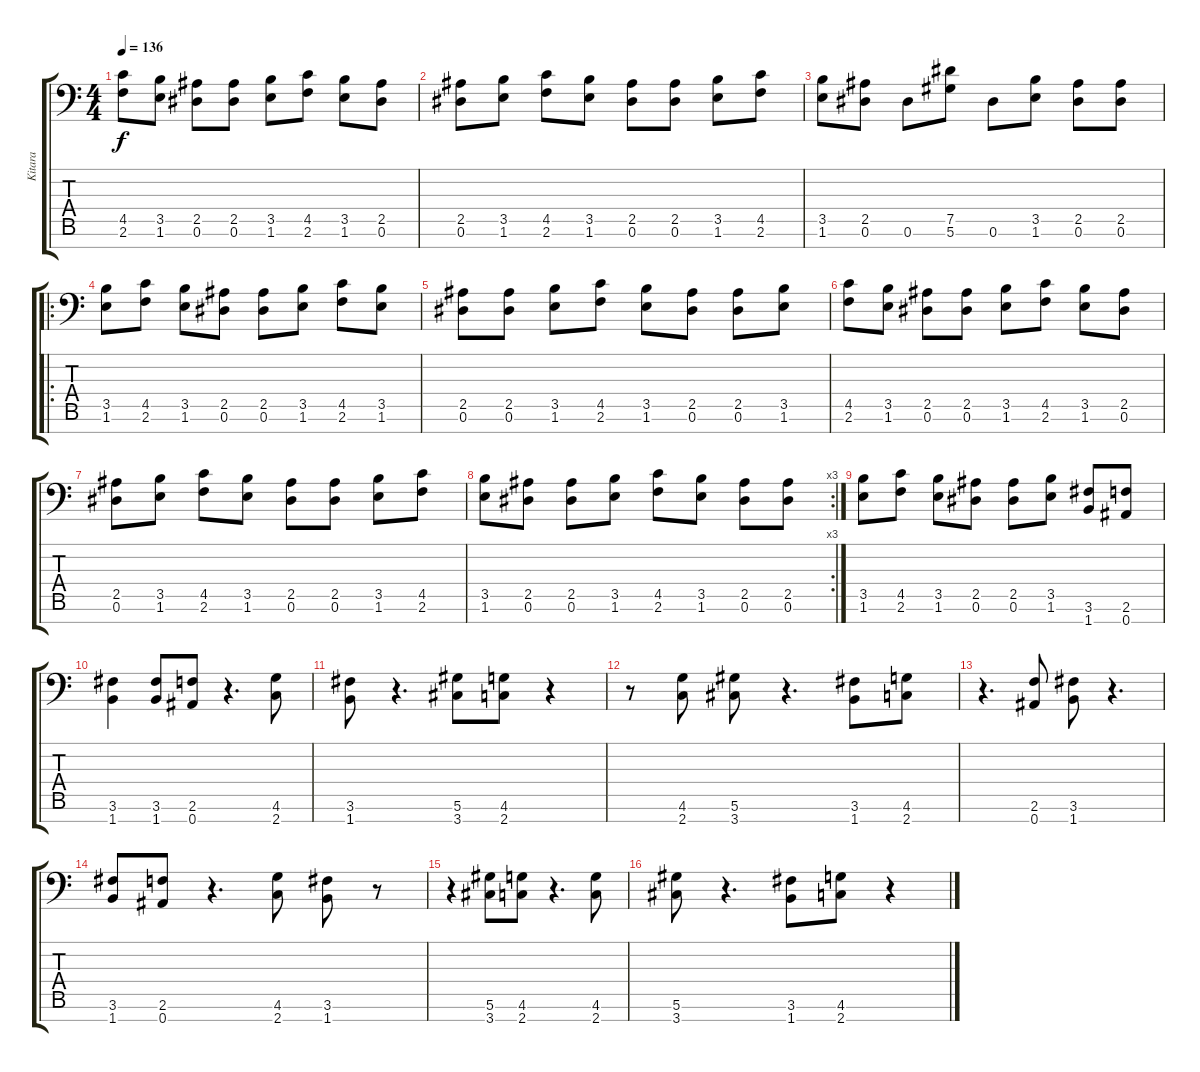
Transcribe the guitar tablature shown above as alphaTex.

\track ("Kitara" "Kitara") {instrument distortionguitar}
\staff {score tabs}
\tuning (Eb4 Bb3 Gb3 Db3 Ab2 Eb2 Bb1) {hide}
\ts (4 4)
\tempo 136
\clef f4
\ks c
(4.5 2.6).8{dy f} (3.5 1.6).8 (2.5 0.6).8 (2.5 0.6).8 (3.5 1.6).8 (4.5 2.6).8 (3.5 1.6).8 (2.5 0.6).8 |
(2.5 0.6).8 (3.5 1.6).8 (4.5 2.6).8 (3.5 1.6).8 (2.5 0.6).8 (2.5 0.6).8 (3.5 1.6).8 (4.5 2.6).8 |
(3.5 1.6).8 (2.5 0.6).8 0.6.8 (7.5 5.6).8 0.6.8 (3.5 1.6).8 (2.5 0.6).8 (2.5 0.6).8 |
\ro
(3.5 1.6).8 (4.5 2.6).8 (3.5 1.6).8 (2.5 0.6).8 (2.5 0.6).8 (3.5 1.6).8 (4.5 2.6).8 (3.5 1.6).8 |
(2.5 0.6).8 (2.5 0.6).8 (3.5 1.6).8 (4.5 2.6).8 (3.5 1.6).8 (2.5 0.6).8 (2.5 0.6).8 (3.5 1.6).8 |
(4.5 2.6).8 (3.5 1.6).8 (2.5 0.6).8 (2.5 0.6).8 (3.5 1.6).8 (4.5 2.6).8 (3.5 1.6).8 (2.5 0.6).8 |
(2.5 0.6).8 (3.5 1.6).8 (4.5 2.6).8 (3.5 1.6).8 (2.5 0.6).8 (2.5 0.6).8 (3.5 1.6).8 (4.5 2.6).8 |
\rc 3
(3.5 1.6).8 (2.5 0.6).8 (2.5 0.6).8 (3.5 1.6).8 (4.5 2.6).8 (3.5 1.6).8 (2.5 0.6).8 (2.5 0.6).8 |
(3.5 1.6).8 (4.5 2.6).8 (3.5 1.6).8 (2.5 0.6).8 (2.5 0.6).8 (3.5 1.6).8 (3.6 1.7).8 (2.6 0.7).8 |
(3.6 1.7).4 (3.6 1.7).8 (2.6 0.7).8 r.4{d} (4.6 2.7).8 |
(3.6 1.7).8 r.4{d} (5.6 3.7).8 (4.6 2.7).8 r.4 |
r.8 (4.6 2.7).8 (5.6 3.7).8 r.4{d} (3.6 1.7).8 (4.6 2.7).8 |
r.4{d} (2.6 0.7).8 (3.6 1.7).8 r.4{d} |
(3.6 1.7).8 (2.6 0.7).8 r.4{d} (4.6 2.7).8 (3.6 1.7).8 r.8 |
r.4 (5.6 3.7).8 (4.6 2.7).8 r.4{d} (4.6 2.7).8 |
(5.6 3.7).8 r.4{d} (3.6 1.7).8 (4.6 2.7).8 r.4
